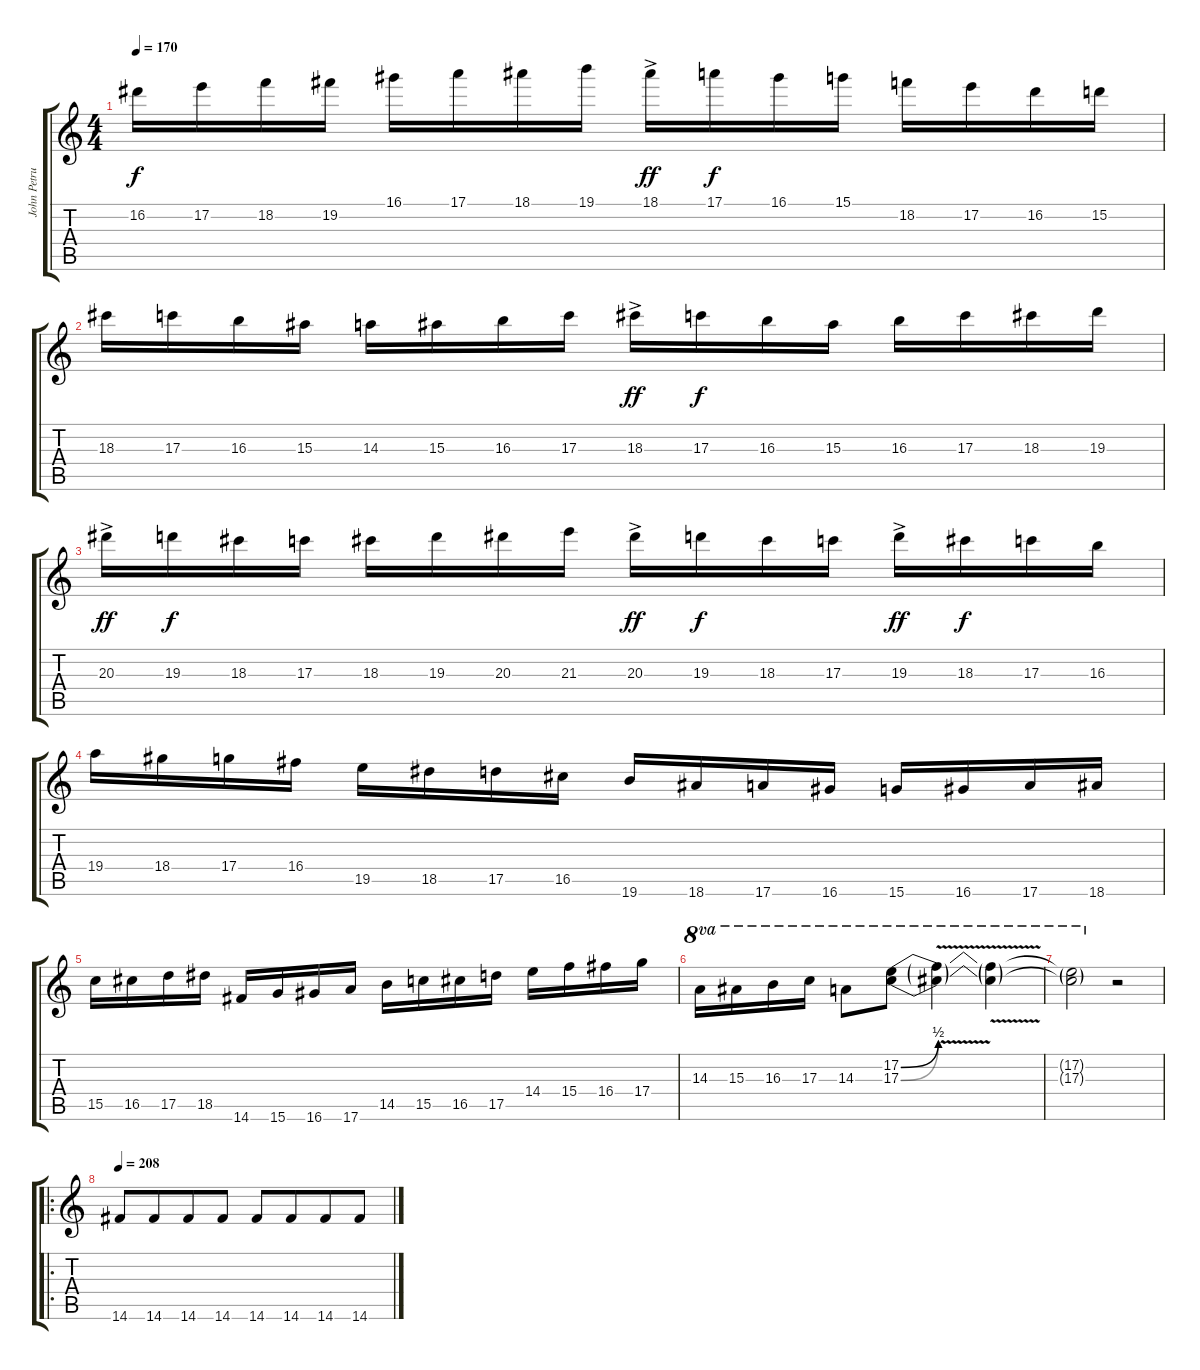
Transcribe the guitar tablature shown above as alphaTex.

\track ("John Petrucci" "John Petru") {instrument distortionguitar}
\staff {score tabs}
\tuning (E4 B3 G3 D3 A2 E2) {hide}
\ts (4 4)
\tempo 170
\clef g2
\ks c
16.2.16{dy f} 17.2.16 18.2.16 19.2.16 16.1.16 17.1.16 18.1.16 19.1.16 18.1{ac}.16{dy ff} 17.1.16{dy f} 16.1.16 15.1.16 18.2.16 17.2.16 16.2.16 15.2.16 |
18.3.16 17.3.16 16.3.16 15.3.16 14.3.16 15.3.16 16.3.16 17.3.16 18.3{ac}.16{dy ff} 17.3.16{dy f} 16.3.16 15.3.16 16.3.16 17.3.16 18.3.16 19.3.16 |
20.3{ac}.16{dy ff} 19.3.16{dy f} 18.3.16 17.3.16 18.3.16 19.3.16 20.3.16 21.3.16 20.3{ac}.16{dy ff} 19.3.16{dy f} 18.3.16 17.3.16 19.3{ac}.16{dy ff} 18.3.16{dy f} 17.3.16 16.3.16 |
19.4.16 18.4.16 17.4.16 16.4.16 19.5.16 18.5.16 17.5.16 16.5.16 19.6.16 18.6.16 17.6.16 16.6.16 15.6.16 16.6.16 17.6.16 18.6.16 |
15.5.16 16.5.16 17.5.16 18.5.16 14.6.16 15.6.16 16.6.16 17.6.16 14.5.16 15.5.16 16.5.16 17.5.16 14.4.16 15.4.16 16.4.16 17.4.16 |
14.3.16{ot 8va} 15.3.16{ot 8va} 16.3.16{ot 8va} 17.3.16{ot 8va} 14.3.8{ot 8va} (17.2{be (bend 0 0 60 2)} 17.3{be (bend 0 0 60 2)}).8{ot 8va} (17.2{v t} 17.3{v t}).4{ot 8va} (17.2{t} 17.3{t}).4{ot 8va} |
(17.2{t} 17.3{t}).2{ot 8va} r.2 |
\ro
\tempo 208
14.6.8 14.6.8{beam merge} 14.6.8 14.6.8 14.6.8 14.6.8{beam merge} 14.6.8 14.6.8
